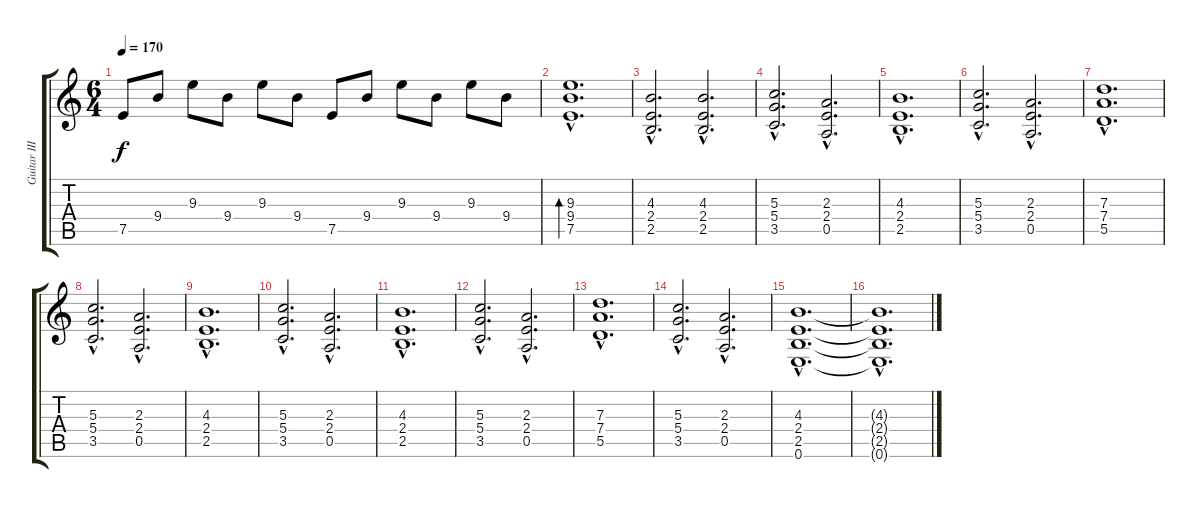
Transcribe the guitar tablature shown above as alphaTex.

\track ("Guitar III" "Guitar III") {instrument distortionguitar}
\staff {score tabs}
\tuning (E4 B3 G3 D3 A2 E2) {hide}
\ts (6 4)
\tempo 170
\clef g2
\ks c
7.5.8{dy f} 9.4.8 9.3.8 9.4.8 9.3.8 9.4.8 7.5.8 9.4.8 9.3.8 9.4.8 9.3.8 9.4.8 |
(9.3{hac} 9.4{hac} 7.5{hac}).1{d bd 480} |
(4.3{hac} 2.4{hac} 2.5{hac}).2{d volume 10 instrument distortionguitar} (4.3{hac} 2.4{hac} 2.5{hac}).2{d} |
(5.3{hac} 5.4{hac} 3.5{hac}).2{d} (2.3{hac} 2.4{hac} 0.5{hac}).2{d} |
(4.3{hac} 2.4{hac} 2.5{hac}).1{d} |
(5.3{hac} 5.4{hac} 3.5{hac}).2{d} (2.3{hac} 2.4{hac} 0.5{hac}).2{d} |
(7.3{hac} 7.4{hac} 5.5{hac}).1{d} |
(5.3{hac} 5.4{hac} 3.5{hac}).2{d} (2.3{hac} 2.4{hac} 0.5{hac}).2{d} |
(4.3{hac} 2.4{hac} 2.5{hac}).1{d} |
(5.3{hac} 5.4{hac} 3.5{hac}).2{d} (2.3{hac} 2.4{hac} 0.5{hac}).2{d} |
(4.3{hac} 2.4{hac} 2.5{hac}).1{d} |
(5.3{hac} 5.4{hac} 3.5{hac}).2{d} (2.3{hac} 2.4{hac} 0.5{hac}).2{d} |
(7.3{hac} 7.4{hac} 5.5{hac}).1{d} |
(5.3{hac} 5.4{hac} 3.5{hac}).2{d} (2.3{hac} 2.4{hac} 0.5{hac}).2{d} |
(4.3{hac} 2.4{hac} 2.5{hac} 0.6{hac}).1{d} |
(4.3{hac t} 2.4{hac t} 2.5{hac t} 0.6{hac t}).1{d}
